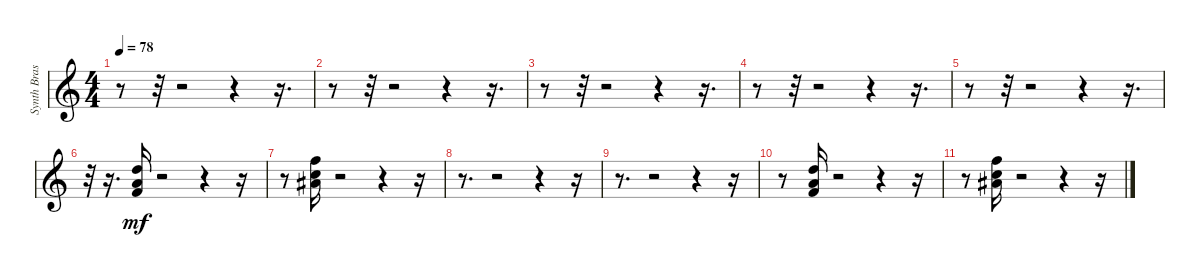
\track ("Synth Brass1         (Staff 1)" "Synth Bras") {instrument choiraahs}
\staff {score}
\tuning (E4 B3 G3 D3 A2 E2 B1) {hide}
\ts (4 4)
\tempo 78
\clef g2
\ks c
r.8{dy mf} r.32 r.2 r.4 r.16{d} |
r.8 r.32 r.2 r.4 r.16{d} |
r.8 r.32 r.2 r.4 r.16{d} |
r.8 r.32 r.2 r.4 r.16{d} |
r.8 r.32 r.2 r.4 r.16{d} |
r.32 r.16{d} (10.1 6.2 14.3).16 r.2 r.4 r.16 |
r.8 (8.1 18.2 15.3).16 r.2 r.4 r.16 |
r.8{d} r.2 r.4 r.16 |
r.8{d} r.2 r.4 r.16 |
r.8 (10.1 6.2 14.3).16 r.2 r.4 r.16 |
r.8 (8.1 18.2 15.3).16 r.2 r.4 r.16
